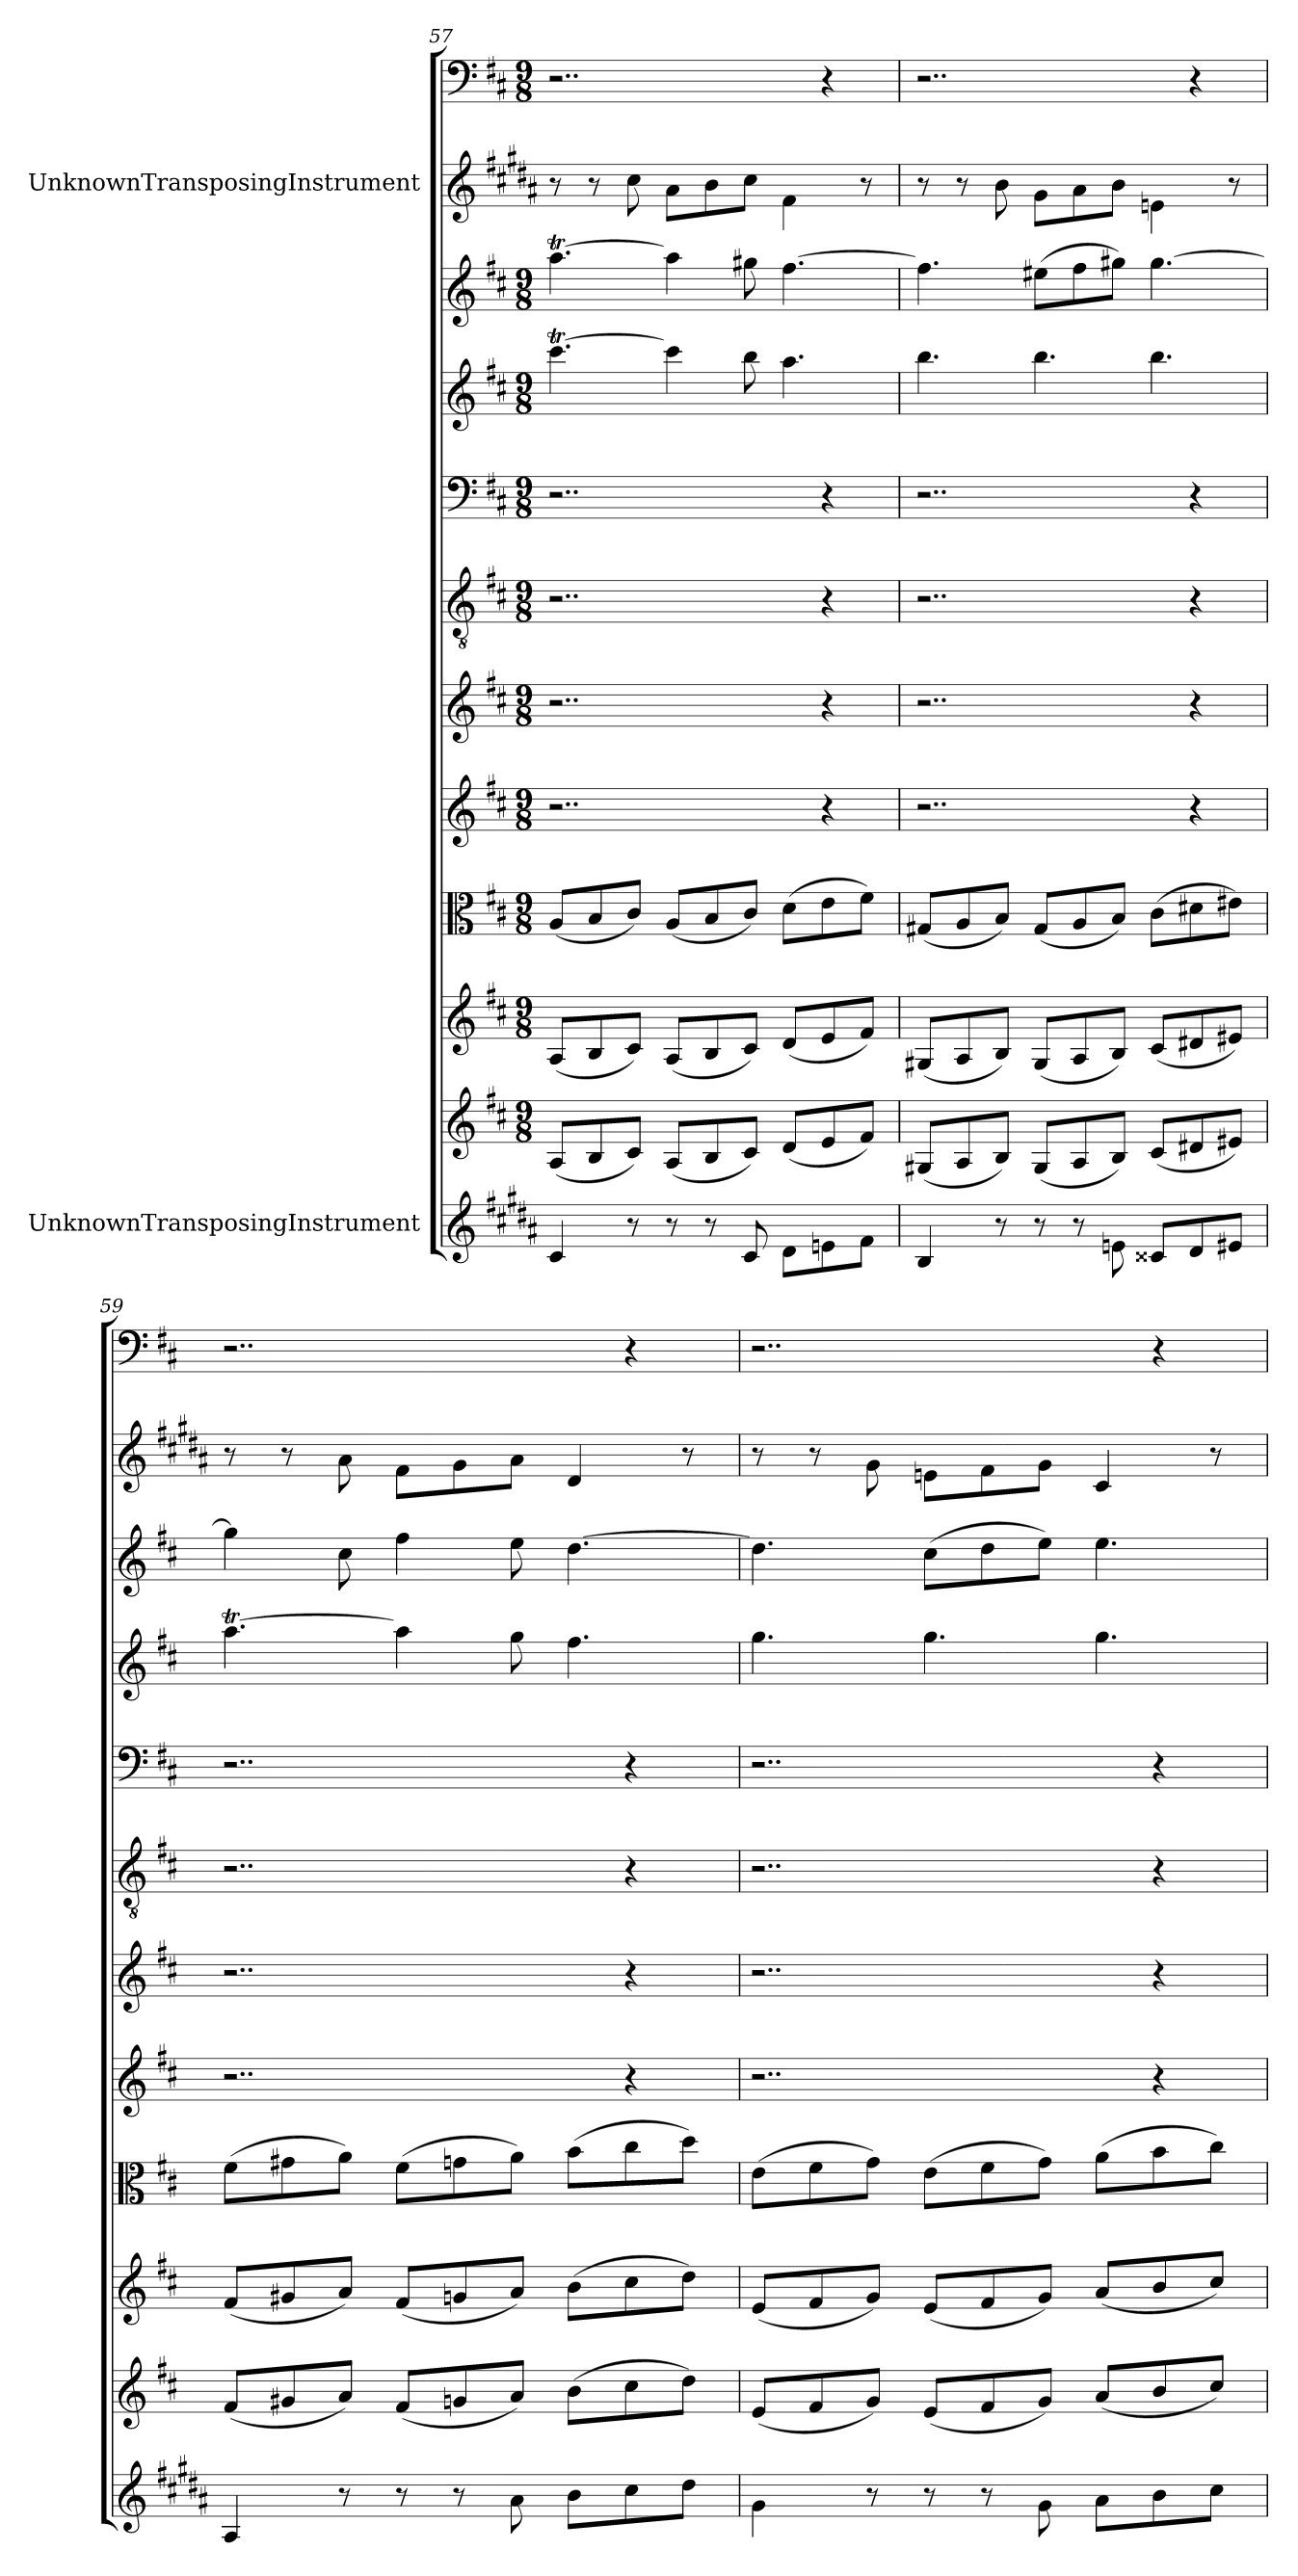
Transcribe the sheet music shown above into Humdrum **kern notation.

**kern	**kern	**kern	**kern	**kern	**kern	**kern	**kern	**kern	**kern	**kern	**kern
*part12	*part11	*part10	*part9	*part8	*part7	*part6	*part5	*part4	*part3	*part2	*part1
*staff12	*staff11	*staff10	*staff9	*staff8	*staff7	*staff6	*staff5	*staff4	*staff3	*staff2	*staff1
*I"UnknownTransposingInstrument	*	*	*	*	*	*	*	*	*	*I"UnknownTransposingInstrument	*
*clefG2	*clefG2	*clefG2	*clefC3	*clefG2	*clefG2	*clefGv2	*clefF4	*clefG2	*clefG2	*clefG2	*clefF4
*ITrd-2c-3	*	*	*	*	*	*	*	*	*	*ITrd-2c-3	*
*k[f#c#]	*k[f#c#]	*k[f#c#]	*k[f#c#]	*k[f#c#]	*k[f#c#]	*k[f#c#]	*k[f#c#]	*k[f#c#]	*k[f#c#]	*k[f#c#]	*k[f#c#]
*	*M9/8	*M9/8	*M9/8	*M9/8	*M9/8	*M9/8	*M9/8	*M9/8	*M9/8	*	*M9/8
=57	=57	=57	=57	=57	=57	=57	=57	=57	=57	=57	=57
4e/	(8A/L	(8A/L	(8A/L	2..r	2..r	2..r	2..r	[4.ccc#t\	[4.aaT\	8r	2..r
.	8B/	8B/	8B/	.	.	.	.	.	.	8r	.
8r	8c#/J)	8c#/J)	8c#/J)	.	.	.	.	.	.	8ee\	.
8r	(8A/L	(8A/L	(8A/L	.	.	.	.	4ccc#\]	4aa\]	8cc#\L	.
8r	8B/	8B/	8B/	.	.	.	.	.	.	8dd\	.
8e/	8c#/J)	8c#/J)	8c#/J)	.	.	.	.	8bb\	8gg#X\	8ee\J	.
8f#\L	(8d/L	(8d/L	(8d\L	.	.	.	.	4.aa\	[4.ff#\	4a\	.
8gn\	8e/	8e/	8e\	4r	4r	4r	4r	.	.	.	4r
8a\J	8f#/J)	8f#/J)	8f#\J)	.	.	.	.	.	.	8r	.
=58	=58	=58	=58	=58	=58	=58	=58	=58	=58	=58	=58
4d/	(8G#X/L	(8G#X/L	(8G#X/L	2..r	2..r	2..r	2..r	4.bb\	4.ff#\]	8r	2..r
.	8A/	8A/	8A/	.	.	.	.	.	.	8r	.
8r	8B/J)	8B/J)	8B/J)	.	.	.	.	.	.	8dd\	.
8r	(8G#/L	(8G#/L	(8G#/L	.	.	.	.	4.bb\	(8ee#X\L	8b\L	.
8r	8A/	8A/	8A/	.	.	.	.	.	8ff#\	8cc#\	.
8gn\	8B/J)	8B/J)	8B/J)	.	.	.	.	.	8gg#X\J)	8dd\J	.
8e#X/L	(8c#/L	(8c#/L	(8c#\L	.	.	.	.	4.bb\	[4.gg#\	4gn\	.
8f#/	8d#X/	8d#X/	8d#X\	4r	4r	4r	4r	.	.	.	4r
8g#X/J	8e#X/J)	8e#X/J)	8e#X\J)	.	.	.	.	.	.	8r	.
=59	=59	=59	=59	=59	=59	=59	=59	=59	=59	=59	=59
4c#/	(8f#/L	(8f#/L	(8f#\L	2..r	2..r	2..r	2..r	[4.aaT\	4gg#\]	8r	2..r
.	8g#X/	8g#X/	8g#X\	.	.	.	.	.	.	8r	.
8r	8a/J)	8a/J)	8a\J)	.	.	.	.	.	8cc#\	8cc#\	.
8r	(8f#/L	(8f#/L	(8f#\L	.	.	.	.	4aa\]	4ff#\	8a\L	.
8r	8gn/	8gn/	8gn\	.	.	.	.	.	.	8b\	.
8cc#\	8a/J)	8a/J)	8a\J)	.	.	.	.	8gg\	8ee\	8cc#\J	.
8dd\L	(8b\L	(8b\L	(8b\L	.	.	.	.	4.ff#\	[4.dd\	4f#/	.
8ee\	8cc#\	8cc#\	8cc#\	4r	4r	4r	4r	.	.	.	4r
8ff#\J	8dd\J)	8dd\J)	8dd\J)	.	.	.	.	.	.	8r	.
=60	=60	=60	=60	=60	=60	=60	=60	=60	=60	=60	=60
4b\	(8e/L	(8e/L	(8e\L	2..r	2..r	2..r	2..r	4.gg\	4.dd\]	8r	2..r
.	8f#/	8f#/	8f#\	.	.	.	.	.	.	8r	.
8r	8g/J)	8g/J)	8g\J)	.	.	.	.	.	.	8b\	.
8r	(8e/L	(8e/L	(8e\L	.	.	.	.	4.gg\	(8cc#\L	8gn\L	.
8r	8f#/	8f#/	8f#\	.	.	.	.	.	8dd\	8a\	.
8b\	8g/J)	8g/J)	8g\J)	.	.	.	.	.	8ee\J)	8b\J	.
8cc#\L	(8a/L	(8a/L	(8a\L	.	.	.	.	4.gg\	4.ee\	4e/	.
8dd\	8b/	8b/	8b\	4r	4r	4r	4r	.	.	.	4r
8ee\J	8cc#/J)	8cc#/J)	8cc#\J)	.	.	.	.	.	.	8r	.
=	=	=	=	=	=	=	=	=	=	=	=
*-	*-	*-	*-	*-	*-	*-	*-	*-	*-	*-	*-
